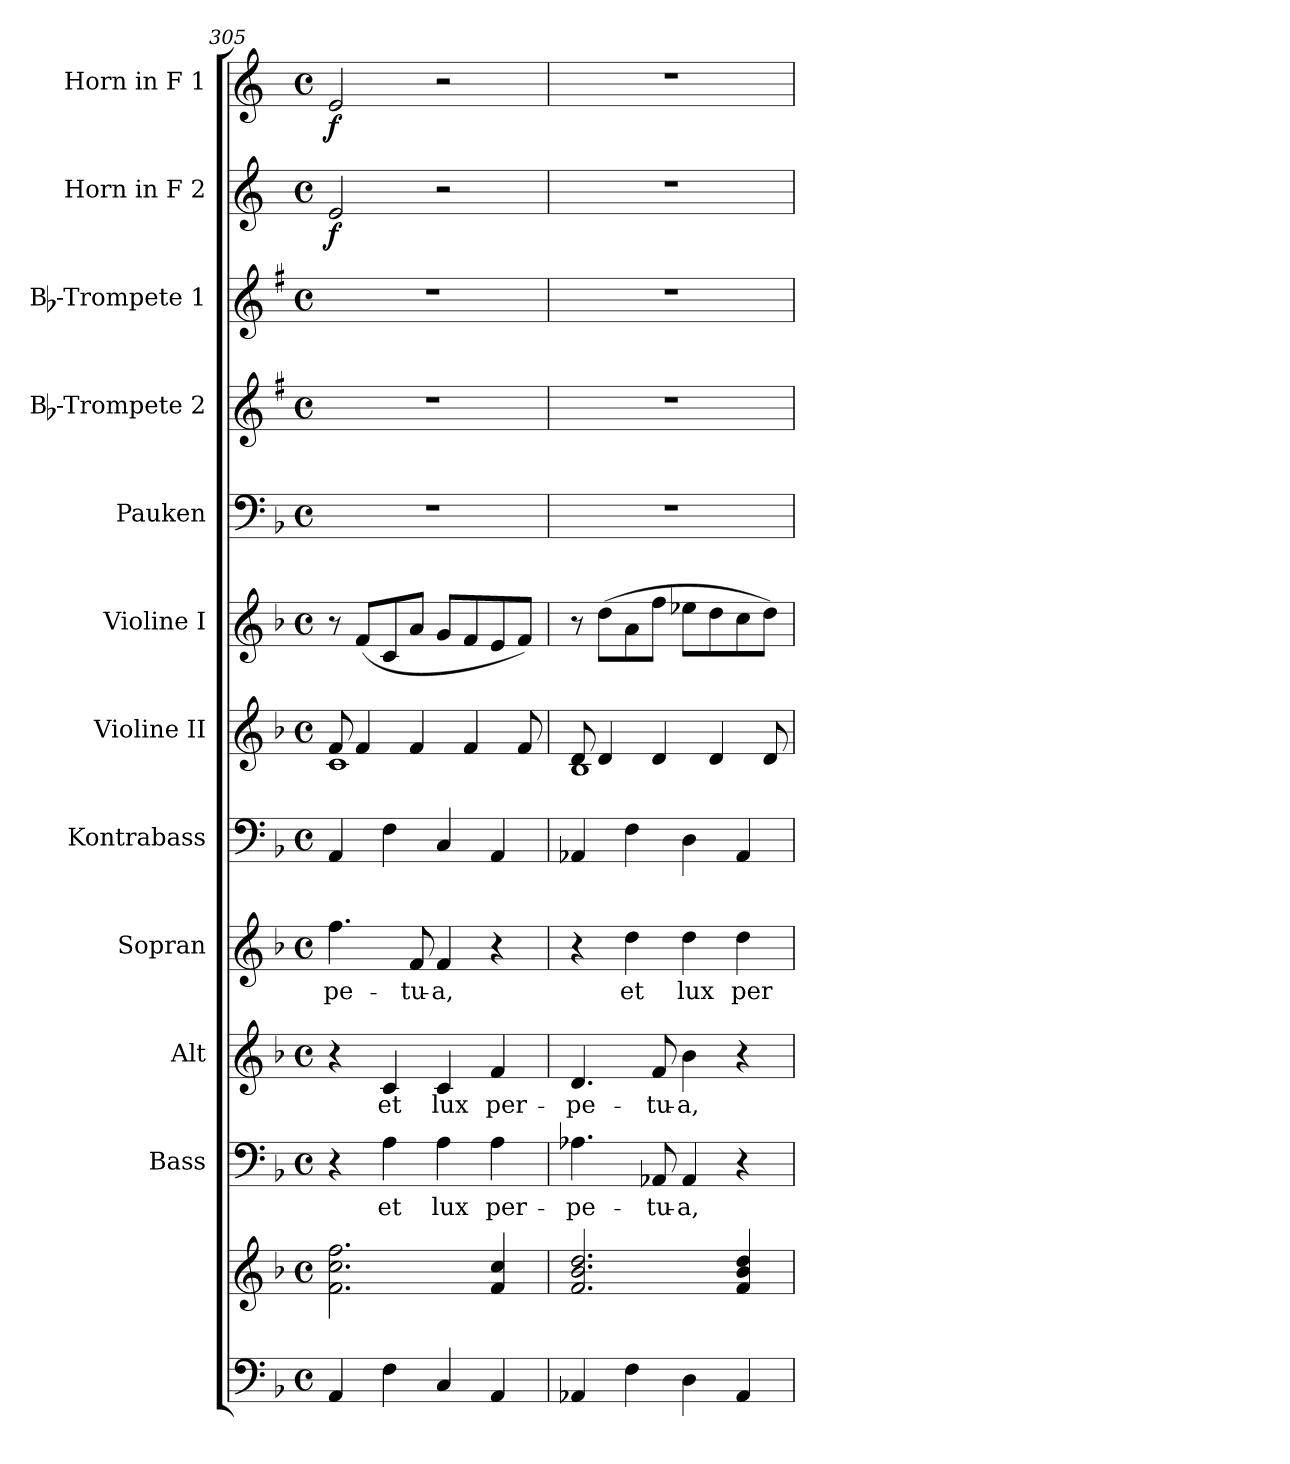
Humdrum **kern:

**kern	**kern	**kern	**text	**kern	**text	**kern	**text	**kern	**kern	**kern	**kern	**kern	**kern	**kern	**dynam	**kern	**dynam
*part12	*part12	*part11	*part11	*part10	*part10	*part9	*part9	*part8	*part7	*part6	*part5	*part4	*part3	*part2	*part2	*part1	*part1
*staff13	*staff12	*staff11	*staff11	*staff10	*staff10	*staff9	*staff9	*staff8	*staff7	*staff6	*staff5	*staff4	*staff3	*staff2	*staff2	*staff1	*staff1
*	*	*I"Bass	*	*I"Alt	*	*I"Sopran	*	*I"Kontrabass	*I"Violine II	*I"Violine I	*I"Pauken	*I"Bb-Trompete 2	*I"Bb-Trompete 1	*I"Horn in F 2	*	*I"Horn in F 1	*
*	*	*I'B.	*	*I'A.	*	*I'S.	*	*I'Kb.	*I'Vl. II	*I'Vl. I	*I'Pk.	*I'Bb Trp. 2	*I'Bb Trp. 1	*	*	*	*
*clefF4	*clefG2	*clefF4	*	*clefG2	*	*clefG2	*	*clefF4	*clefG2	*clefG2	*clefF4	*clefG2	*clefG2	*clefG2	*	*clefG2	*
*	*	*	*	*	*	*	*	*ITrd7c12	*	*	*	*ITrd1c2	*ITrd1c2	*ITrd4c7	*	*ITrd4c7	*
*k[b-]	*k[b-]	*k[b-]	*	*k[b-]	*	*k[b-]	*	*k[b-]	*k[b-]	*k[b-]	*k[b-]	*k[b-]	*k[b-]	*k[b-]	*	*k[b-]	*
*F:	*F:	*F:	*	*F:	*	*F:	*	*F:	*F:	*F:	*F:	*F:	*F:	*F:	*	*F:	*
*M4/4	*M4/4	*M4/4	*	*M4/4	*	*M4/4	*	*M4/4	*M4/4	*M4/4	*M4/4	*M4/4	*M4/4	*M4/4	*	*M4/4	*
*met(c)	*met(c)	*met(c)	*	*met(c)	*	*met(c)	*	*met(c)	*met(c)	*met(c)	*met(c)	*met(c)	*met(c)	*met(c)	*	*met(c)	*
=305	=305	=305	=305	=305	=305	=305	=305	=305	=305	=305	=305	=305	=305	=305	=305	=305	=305
!	!	!	!	!	!	!	!LO:LY:b	!	!	!	!	!	!	!	!LO:DY:b	!	!LO:DY:b
*	*	*	*	*	*	*	*	*	*^	*	*	*	*	*	*	*	*
4AA/	2.f\ 2.cc\ 2.ff\	4r	.	4r	.	4.ff\	-pe-	4AAA/	8f/	1c	8r	1r	1r	1r	2A/	f	2A/	f
.	.	.	.	.	.	.	.	.	4f/	.	(<8f/L	.	.	.	.	.	.	.
!	!	!	!LO:LY:b	!	!LO:LY:b	!	!	!	!	!	!	!	!	!	!	!	!	!
4F\	.	4A\	et	4c/	et	.	.	4FF\	.	.	8c/	.	.	.	.	.	.	.
!	!	!	!	!	!	!	!LO:LY:b	!	!	!	!	!	!	!	!	!	!	!
.	.	.	.	.	.	8f/	-tu-	.	4f/	.	8a/J	.	.	.	.	.	.	.
!	!	!	!LO:LY:b	!	!LO:LY:b	!	!LO:LY:b	!	!	!	!	!	!	!	!	!	!	!
4C/	.	4A\	lux	4c/	lux	4f/	-a,	4CC/	.	.	8g/L	.	.	.	2r	.	2r	.
.	.	.	.	.	.	.	.	.	4f/	.	8f/	.	.	.	.	.	.	.
!	!	!	!LO:LY:b	!	!LO:LY:b	!	!	!	!	!	!	!	!	!	!	!	!	!
4AA/	4f/ 4cc/	4A\	per-	4f/	per-	4r	.	4AAA/	.	.	8e/	.	.	.	.	.	.	.
.	.	.	.	.	.	.	.	.	8f/	.	8f/J)	.	.	.	.	.	.	.
=306	=306	=306	=306	=306	=306	=306	=306	=306	=306	=306	=306	=306	=306	=306	=306	=306	=306	=306
!	!	!	!LO:LY:b	!	!LO:LY:b	!	!	!	!	!	!	!	!	!	!	!	!	!
4AA-X/	2.f/ 2.b-/ 2.dd/	4.A-X\	-pe-	4.d/	-pe-	4r	.	4AAA-X/	8d/	1B-	8r	1r	1r	1r	1r	.	1r	.
.	.	.	.	.	.	.	.	.	4d/	.	(>8dd\L	.	.	.	.	.	.	.
!	!	!	!	!	!	!	!LO:LY:b	!	!	!	!	!	!	!	!	!	!	!
4F\	.	.	.	.	.	4dd\	et	4FF\	.	.	8a\	.	.	.	.	.	.	.
!	!	!	!LO:LY:b	!	!LO:LY:b	!	!	!	!	!	!	!	!	!	!	!	!	!
.	.	8AA-X/	-tu-	8f/	-tu-	.	.	.	4d/	.	8ff\J	.	.	.	.	.	.	.
!	!	!	!LO:LY:b	!	!LO:LY:b	!	!LO:LY:b	!	!	!	!	!	!	!	!	!	!	!
4D\	.	4AA-/	-a,	4b-\	-a,	4dd\	lux	4DD\	.	.	8ee-X\L	.	.	.	.	.	.	.
.	.	.	.	.	.	.	.	.	4d/	.	8dd\	.	.	.	.	.	.	.
!	!	!	!	!	!	!	!LO:LY:b	!	!	!	!	!	!	!	!	!	!	!
4AA-/	4f/ 4b-/ 4dd/	4r	.	4r	.	4dd\	per-	4AAA-/	.	.	8cc\	.	.	.	.	.	.	.
.	.	.	.	.	.	.	.	.	8d/	.	8dd\J)	.	.	.	.	.	.	.
*	*	*	*	*	*	*	*	*	*v	*v	*	*	*	*	*	*	*	*
=	=	=	=	=	=	=	=	=	=	=	=	=	=	=	=	=	=
*-	*-	*-	*-	*-	*-	*-	*-	*-	*-	*-	*-	*-	*-	*-	*-	*-	*-
